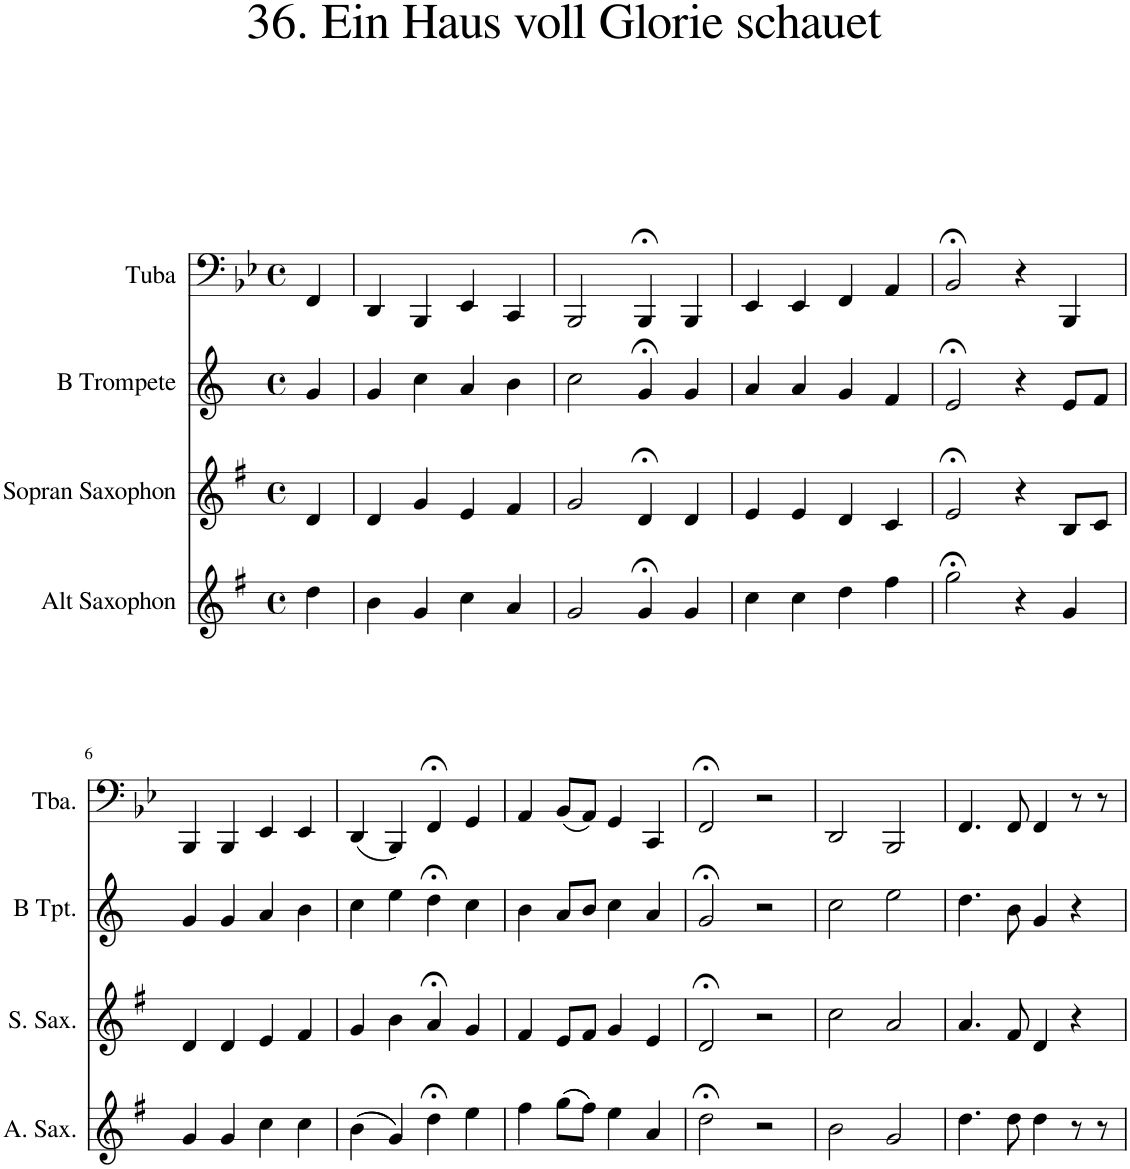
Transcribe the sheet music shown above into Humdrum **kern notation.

**kern	**kern	**kern	**kern
*part4	*part3	*part2	*part1
*staff4	*staff3	*staff2	*staff1
*I"Alt Saxophon	*I"Sopran Saxophon	*I"B Trompete	*I"Tuba
*I'A. Sax.	*I'S. Sax.	*I'B Tpt.	*I'Tba.
*clefG2	*clefG2	*clefG2	*clefF4
*Trd5c9	*Trd1c2	*Trd1c2	*
*k[f#]	*k[f#]	*k[]	*k[b-e-]
*M4/4	*M4/4	*M4/4	*M4/4
*met(c)	*met(c)	*met(c)	*met(c)
=1	=1	=1	=1
4dd\	4d/	4g/	4FF/
=2	=2	=2	=2
4b\	4d/	4g/	4DD/
4g/	4g/	4cc\	4BBB-/
4cc\	4e/	4a/	4EE-/
4a/	4f#/	4b\	4CC/
=3	=3	=3	=3
2g/	2g/	2cc\	2BBB-/
4g;</	4d;</	4g;</	4BBB-;</
4g/	4d/	4g/	4BBB-/
=4	=4	=4	=4
4cc\	4e/	4a/	4EE-/
4cc\	4e/	4a/	4EE-/
4dd\	4d/	4g/	4FF/
4ff#\	4c/	4f/	4AA/
=5	=5	=5	=5
2gg;<\	2e;</	2e;</	2BB-;</
4r	4r	4r	4r
4g/	8B/L	8e/L	4BBB-/
.	8c/J	8f/J	.
!!LO:LB:g=z
=6	=6	=6	=6
4g/	4d/	4g/	4BBB-/
4g/	4d/	4g/	4BBB-/
4cc\	4e/	4a/	4EE-/
4cc\	4f#/	4b\	4EE-/
=7	=7	=7	=7
((4b\	4g/	4cc\	(4DD/
4g/))	4b\	4ee\	4BBB-/)
4dd;<\	4a;</	4dd;<\	4FF;</
4ee\	4g/	4cc\	4GG/
=8	=8	=8	=8
4ff#\	4f#/	4b\	4AA/
((8gg\L	8e/L	8a/L	(8BB-/L
8ff#\J))	8f#/J	8b/J	8AA/J)
4ee\	4g/	4cc\	4GG/
4a/	4e/	4a/	4CC/
=9	=9	=9	=9
2dd;<\	2d;</	2g;</	2FF;</
2r	2r	2r	2r
=10	=10	=10	=10
2b\	2cc\	2cc\	2DD/
2g/	2a/	2ee\	2BBB-/
=11	=11	=11	=11
4.dd\	4.a/	4.dd\	4.FF/
8dd\	8f#/	8b\	8FF/
4dd\	4d/	4g/	4FF/
8r	4r	4r	8r
8r	.	.	8r
=	=	=	=
*-	*-	*-	*-
